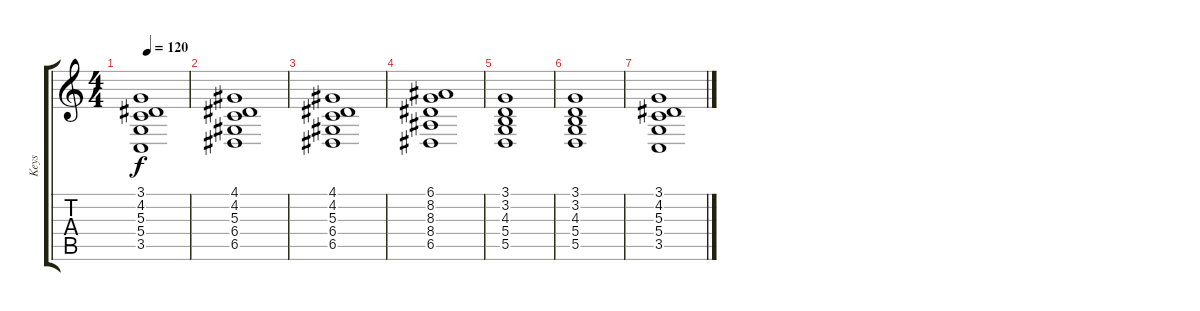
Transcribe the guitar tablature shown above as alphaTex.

\track ("Keys" "Keys") {instrument synthstrings2}
\staff {score tabs}
\tuning (E4 B3 G3 D3 A2 D2) {hide}
\ts (4 4)
\tempo 120
\clef g2
\ks c
(3.1 4.2 5.3 5.4 3.5).1{dy f} |
(4.1 4.2 5.3 6.4 6.5).1 |
(4.1 4.2 5.3 6.4 6.5).1 |
(6.1 8.2 8.3 8.4 6.5).1 |
(3.1 3.2 4.3 5.4 5.5).1 |
(3.1 3.2 4.3 5.4 5.5).1 |
(3.1 4.2 5.3 5.4 3.5).1
